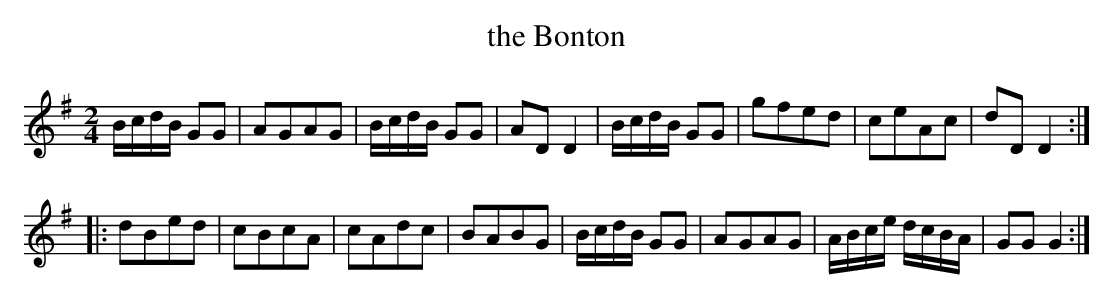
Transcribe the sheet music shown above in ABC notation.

X:1
T:the Bonton
M:2/4
K:G
BcdB G2G2| A2G2A2G2| BcdB G2G2| A2D2 D4|\
BcdB G2G2| g2f2e2d2| c2e2A2c2| d2D2 D4:|
|:d2B2e2d2| c2B2c2A2| c2A2d2c2| B2A2B2G2|\
BcdB G2G2| A2G2A2G2| ABce dcBA| G2G2 G4:|
